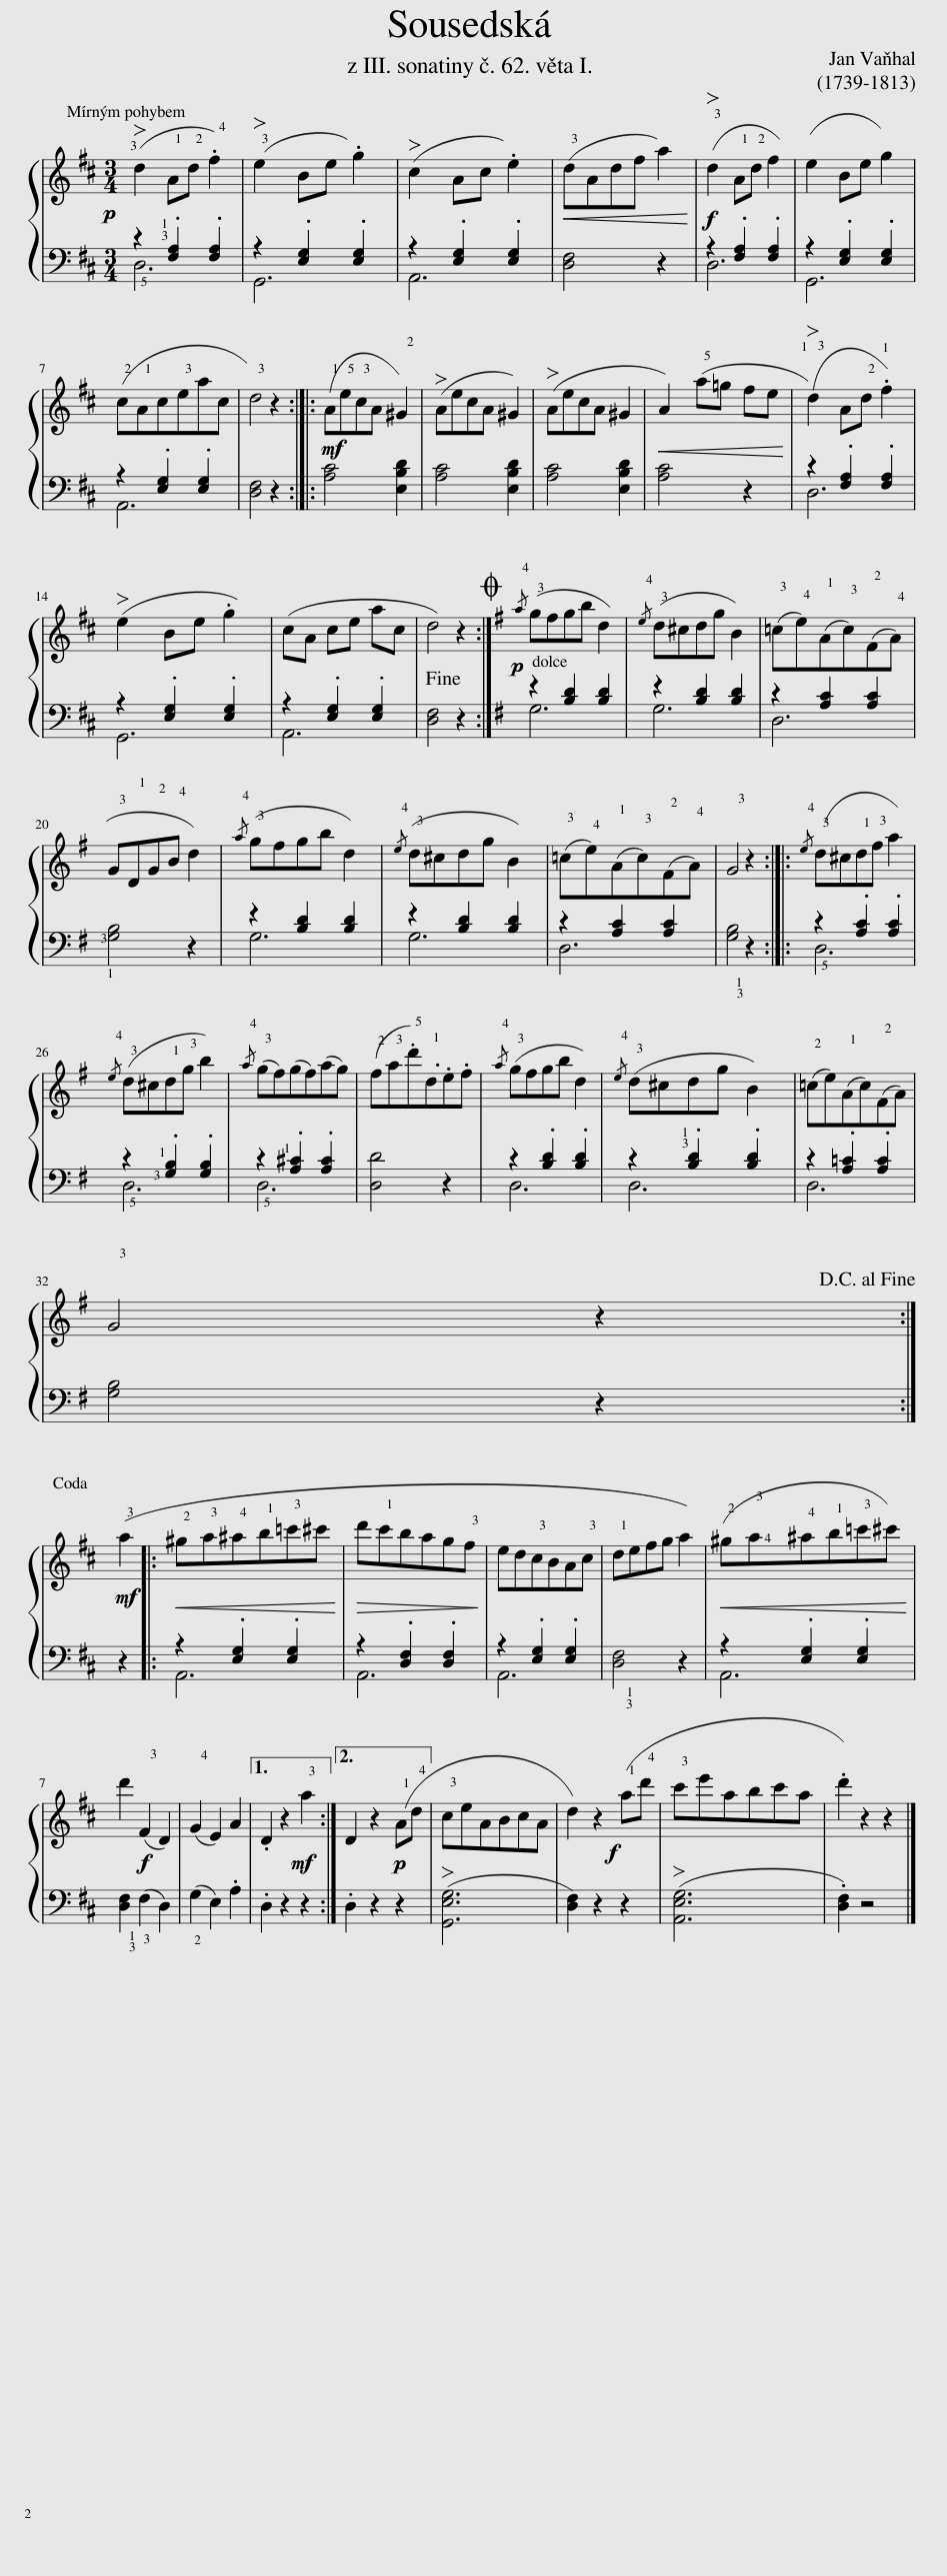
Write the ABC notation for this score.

X:1
%%score { 1 | ( 2 3 ) }
L:1/8
M:3/4
I:linebreak $
K:D
V:1 treble
V:2 bass
V:3 bass
V:1
!p! (!3!d2 !1!A!2!d .!4!f2) | (!3!e2 Be .g2) | (c2 Ac .e2) | (!3!dAdf a2) |!f! (!3!d2 !1!A!2!d f2) | %5
 (e2 Be g2) |$ (!2!c!1!Ac!3!eac | !3!d4) z2 :: (!1!A!5!e!3!cA !2!^G2) | (AecA ^G2) | %10
 (AecA ^G2 |!<(! A2) (!5!a=g fe!<)! | (!1!!3!d2) !1!A!2!d .f2) |$ (e2 Be .g2) | (cA ce ac | %15
O d4) z2!fine! :|[K:G]!p!{/!4!a} (!3!gfgb d2) |{/!4!e} (!3!d^cdg B2) | (!3!=c!4!e)(!1!A!3!c)(!2!F!4!A) |$ (!3!G!1!D!2!G!4!B d2) | %20
{/!4!a} (!3!gfgb d2) |{/!4!e} (!3!d^cdg B2) | (!3!=c!4!e)(!1!A!3!c)(!2!F!4!A) | !3!G4 z2 ::{/!4!e} (!3!d^c!1!d!3!f a2) |$ %25
{/!4!e} (!3!d^c!1!d!3!g b2) |{/!4!a} (!3!gf)(gf)(ag) | (!2!f!3!a.!5!d').!1!d.e.f |{/!4!a} (!3!gfgb d2) |{/!4!e} (!3!d^cdg B2) | %30
 (!2!=ce)(!1!Ac)(!2!FA) |$ !3!G4 z2!D.C.! :|$[K:D]!mf! (!3!a2 |:!<(! !2!^g!3!a!4!^a!1!b!3!=c'^c'!<)! |!>(! d'!1!c'bag!3!f!>)! | %35
 ed!3!cBA!3!c | !1!defg a2) |!<(! (!2!^g!3!a!4!!4!^a!1!b!3!=c'^c')!<)! |$ d'2!f! (!3!F2 D2) | (!4!G2 E2) A2 |1 %40
 .D2 z2!mf! !3!a2 :|2 D2 z2!p! (!1!A!4!d || !3!ceABcA | d2)!f! z2 (!1!a!4!d' | !3!c'e'abc'a | %45
 .d'2) z2 z2 |] %46
V:2
 z2 .!3!!1![F,A,]2 .[F,A,]2 | G,,6 | A,,6 |!<(! [D,F,]4 z2!<)! | D,6 | %5
 G,,6 |$ A,,6 | [D,F,]4 z2 ::!mf! [A,C]4 [E,B,D]2 | [A,C]4 [E,B,D]2 | %10
 [A,C]4 [E,B,D]2 | [A,C]4 z2 | D,6 |$ G,,6 | A,,6 | %15
 [D,F,]4 z2 :|[K:G] G,6 | G,6 | D,6 |$ !3!!1![G,B,]4 z2 | %20
 G,6 | G,6 | D,6 | !3!!1![G,B,]4 z2 :: z2 .[A,C]2 .[A,C]2 |$ %25
 z2 .!3!!1![G,B,]2 .[G,B,]2 | z2 .!1![A,^C]2 .[A,C]2 | [D,D]4 z2 | z2 .[B,D]2 .[B,D]2 | z2 .!3!!1![B,D]2 .[B,D]2 | %30
 z2 .[A,=C]2 .[A,C]2 |$ [G,B,]4 z2 :|$[K:D] z2 |: A,,6 | A,,6 | %35
 A,,6 | !3!!1![D,F,]4 z2 | A,,6 |$ !3!!1![D,F,]2 (!3!F,2 D,2) | (!2!G,2 E,2) .A,2 |1 %40
 .D,2 z2 z2 :|2 .D,2 z2 z2 || ([G,,E,G,]6 | [D,F,]2) z2 z2 | ([A,,E,G,]6 | %45
 .[D,F,]2) z4 |] %46
V:3
 !5!D,6 | z2 .[E,G,]2 .[E,G,]2 | z2 .[E,G,]2 .[E,G,]2 | x6 | z2 .[F,A,]2 .[F,A,]2 | %5
 z2 .[E,G,]2 .[E,G,]2 |$ z2 .[E,G,]2 .[E,G,]2 | x6 :: x6 | x6 | %10
 x6 | x6 | z2 .[F,A,]2 .[F,A,]2 |$ z2 .[E,G,]2 .[E,G,]2 | z2 .[E,G,]2 .[E,G,]2 | %15
 x6 :|[K:G] z2 [B,D]2 [B,D]2 | z2 [B,D]2 [B,D]2 | z2 [A,C]2 [A,C]2 |$ x6 | %20
 z2 [B,D]2 [B,D]2 | z2 [B,D]2 [B,D]2 | z2 [A,C]2 [A,C]2 | x6 :: !5!D,6 |$ %25
 !5!D,6 | !5!D,6 | x6 | D,6 | D,6 | %30
 D,6 |$ x6 :|$[K:D] x2 |: z2 .[E,G,]2 .[E,G,]2 | z2 .[D,F,]2 .[D,F,]2 | %35
 z2 .[E,G,]2 .[E,G,]2 | x6 | z2 .[E,G,]2 .[E,G,]2 |$ x6 | x6 |1 %40
 x6 :|2 x6 || x6 | x6 | x6 | %45
 x6 |] %46
